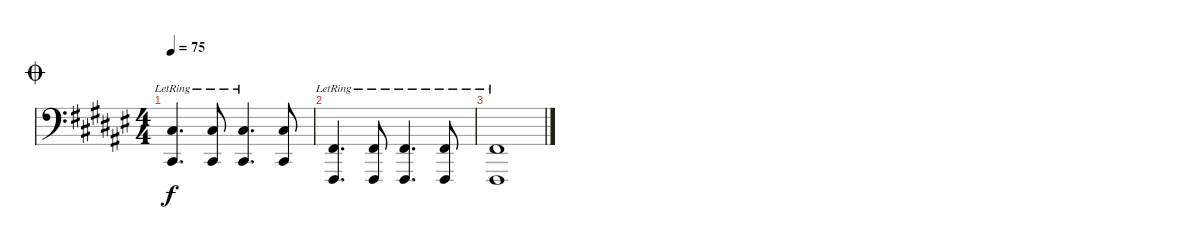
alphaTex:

\track "" {instrument acousticgrandpiano}
\staff {score}
\tuning (G2 D2 A1 E1 B0) {hide}
\ts (4 4)
\jump coda
\tempo 75
\clef f4
\ks f#
(6.1{lr} 4.3{lr}).4{d dy f} (6.1{lr} 4.3{lr}).8 (6.1{lr} 4.3{lr}).4{d} (6.1 4.3).8 |
(4.2{lr} 2.4{lr}).4{d} (4.2{lr} 2.4{lr}).8 (4.2{lr} 2.4{lr}).4{d} (4.2{lr} 2.4{lr}).8 |
(4.2{lr} 2.4{lr}).1
